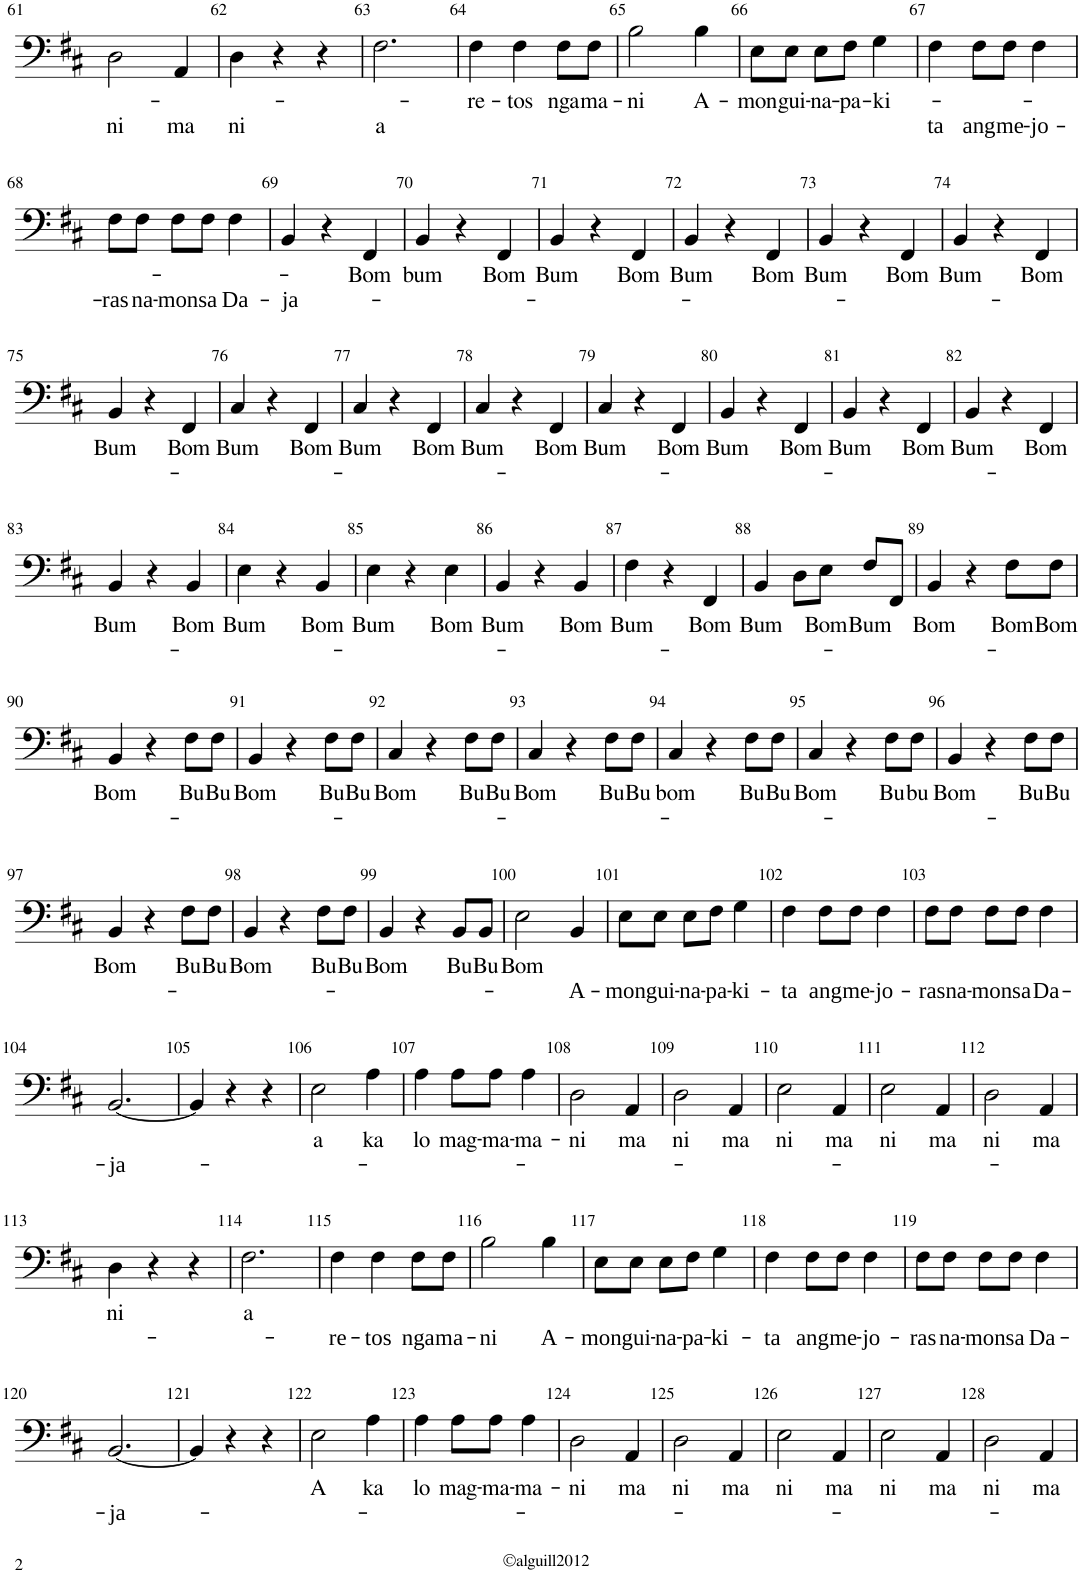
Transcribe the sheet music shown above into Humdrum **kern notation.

**kern	**text	**text
*part1	*part1	*part1
*staff1	*staff1	*staff1
*I"Basse	*	*
*I'B	*	*
!!LO:PB:g=z
*clefF4	*	*
*k[f#c#]	*	*
*b:	*	*
*M3/4	*	*
=61	=61	=61
!	!	!LO:LY:b
2D\	.	ni
!	!	!LO:LY:b
4AA/	.	ma
=62	=62	=62
!	!	!LO:LY:b
4D\	.	ni
4r	.	.
4r	.	.
=63	=63	=63
!	!	!LO:LY:b
2.F#\	.	a
=64	=64	=64
!	!LO:LY:b	!
4F#\	-re-	.
!	!LO:LY:b	!
4F#\	-tos	.
!	!LO:LY:b	!
8F#\L	nga	.
!	!LO:LY:b	!
8F#\J	ma-	.
=65	=65	=65
!	!LO:LY:b	!
2B\	-ni	.
!	!LO:LY:b	!
4B\	A-	.
=66	=66	=66
!	!LO:LY:b	!
8E\L	-mon	.
!	!LO:LY:b	!
8E\J	gui-	.
!	!LO:LY:b	!
8E\L	-na-	.
!	!LO:LY:b	!
8F#\J	-pa-	.
!	!LO:LY:b	!
4G\	-ki-	.
=67	=67	=67
!	!	!LO:LY:b
4F#\	.	-ta
!	!	!LO:LY:b
8F#\L	.	ang
!	!	!LO:LY:b
8F#\J	.	me-
!	!	!LO:LY:b
4F#\	.	-jo-
!!LO:LB:g=z
=68	=68	=68
!	!	!LO:LY:b
8F#\L	.	-ras
!	!	!LO:LY:b
8F#\J	.	na-
!	!	!LO:LY:b
8F#\L	.	-mon
!	!	!LO:LY:b
8F#\J	.	sa
!	!	!LO:LY:b
4F#\	.	Da-
=69	=69	=69
!	!	!LO:LY:b
4BB/	.	-ja-
4r	.	.
!	!LO:LY:b	!
4FF#/	Bom	.
=70	=70	=70
!	!LO:LY:b	!
4BB/	bum	.
4r	.	.
!	!LO:LY:b	!
4FF#/	Bom	.
=71	=71	=71
!	!LO:LY:b	!
4BB/	Bum	.
4r	.	.
!	!LO:LY:b	!
4FF#/	Bom	.
=72	=72	=72
!	!LO:LY:b	!
4BB/	Bum	.
4r	.	.
!	!LO:LY:b	!
4FF#/	Bom	.
=73	=73	=73
!	!LO:LY:b	!
4BB/	Bum	.
4r	.	.
!	!LO:LY:b	!
4FF#/	Bom	.
=74	=74	=74
!	!LO:LY:b	!
4BB/	Bum	.
4r	.	.
!	!LO:LY:b	!
4FF#/	Bom	.
!!LO:LB:g=z
=75	=75	=75
!	!LO:LY:b	!
4BB/	Bum	.
4r	.	.
!	!LO:LY:b	!
4FF#/	Bom	.
=76	=76	=76
!	!LO:LY:b	!
4C#/	Bum	.
4r	.	.
!	!LO:LY:b	!
4FF#/	Bom	.
=77	=77	=77
!	!LO:LY:b	!
4C#/	Bum	.
4r	.	.
!	!LO:LY:b	!
4FF#/	Bom	.
=78	=78	=78
!	!LO:LY:b	!
4C#/	Bum	.
4r	.	.
!	!LO:LY:b	!
4FF#/	Bom	.
=79	=79	=79
!	!LO:LY:b	!
4C#/	Bum	.
4r	.	.
!	!LO:LY:b	!
4FF#/	Bom	.
=80	=80	=80
!	!LO:LY:b	!
4BB/	Bum	.
4r	.	.
!	!LO:LY:b	!
4FF#/	Bom	.
=81	=81	=81
!	!LO:LY:b	!
4BB/	Bum	.
4r	.	.
!	!LO:LY:b	!
4FF#/	Bom	.
=82	=82	=82
!	!LO:LY:b	!
4BB/	Bum	.
4r	.	.
!	!LO:LY:b	!
4FF#/	Bom	.
!!LO:LB:g=z
=83	=83	=83
!	!LO:LY:b	!
4BB/	Bum	.
4r	.	.
!	!LO:LY:b	!
4BB/	Bom	.
=84	=84	=84
!	!LO:LY:b	!
4E\	Bum	.
4r	.	.
!	!LO:LY:b	!
4BB/	Bom	.
=85	=85	=85
!	!LO:LY:b	!
4E\	Bum	.
4r	.	.
!	!LO:LY:b	!
4E\	Bom	.
=86	=86	=86
!	!LO:LY:b	!
4BB/	Bum	.
4r	.	.
!	!LO:LY:b	!
4BB/	Bom	.
=87	=87	=87
!	!LO:LY:b	!
4F#\	Bum	.
4r	.	.
!	!LO:LY:b	!
4FF#/	Bom	.
=88	=88	=88
!	!LO:LY:b	!
4BB/	Bum	.
8D\L	.	.
!	!LO:LY:b	!
8E\J	Bom	.
!	!LO:LY:b	!
8F#/L	Bum	.
8FF#/J	.	.
=89	=89	=89
!	!LO:LY:b	!
4BB/	Bom	.
4r	.	.
!	!LO:LY:b	!
8F#\L	Bom	.
!	!LO:LY:b	!
8F#\J	Bom	.
!!LO:LB:g=z
=90	=90	=90
!	!LO:LY:b	!
4BB/	Bom	.
4r	.	.
!	!LO:LY:b	!
8F#\L	Bu	.
!	!LO:LY:b	!
8F#\J	Bu	.
=91	=91	=91
!	!LO:LY:b	!
4BB/	Bom	.
4r	.	.
!	!LO:LY:b	!
8F#\L	Bu	.
!	!LO:LY:b	!
8F#\J	Bu	.
=92	=92	=92
!	!LO:LY:b	!
4C#/	Bom	.
4r	.	.
!	!LO:LY:b	!
8F#\L	Bu	.
!	!LO:LY:b	!
8F#\J	Bu	.
=93	=93	=93
!	!LO:LY:b	!
4C#/	Bom	.
4r	.	.
!	!LO:LY:b	!
8F#\L	Bu	.
!	!LO:LY:b	!
8F#\J	Bu	.
=94	=94	=94
!	!LO:LY:b	!
4C#/	bom	.
4r	.	.
!	!LO:LY:b	!
8F#\L	Bu	.
!	!LO:LY:b	!
8F#\J	Bu	.
=95	=95	=95
!	!LO:LY:b	!
4C#/	Bom	.
4r	.	.
!	!LO:LY:b	!
8F#\L	Bu	.
!	!LO:LY:b	!
8F#\J	bu	.
=96	=96	=96
!	!LO:LY:b	!
4BB/	Bom	.
4r	.	.
!	!LO:LY:b	!
8F#\L	Bu	.
!	!LO:LY:b	!
8F#\J	Bu	.
!!LO:LB:g=z
=97	=97	=97
!	!LO:LY:b	!
4BB/	Bom	.
4r	.	.
!	!LO:LY:b	!
8F#\L	Bu	.
!	!LO:LY:b	!
8F#\J	Bu	.
=98	=98	=98
!	!LO:LY:b	!
4BB/	Bom	.
4r	.	.
!	!LO:LY:b	!
8F#\L	Bu	.
!	!LO:LY:b	!
8F#\J	Bu	.
=99	=99	=99
!	!LO:LY:b	!
4BB/	Bom	.
4r	.	.
!	!LO:LY:b	!
8BB/L	Bu	.
!	!LO:LY:b	!
8BB/J	Bu	.
=100	=100	=100
!	!LO:LY:b	!
2E\	Bom	.
!	!	!LO:LY:b
4BB/	.	-A-
=101	=101	=101
!	!	!LO:LY:b
8E\L	.	-mon
!	!	!LO:LY:b
8E\J	.	gui-
!	!	!LO:LY:b
8E\L	.	-na-
!	!	!LO:LY:b
8F#\J	.	-pa-
!	!	!LO:LY:b
4G\	.	-ki-
=102	=102	=102
!	!	!LO:LY:b
4F#\	.	-ta
!	!	!LO:LY:b
8F#\L	.	ang
!	!	!LO:LY:b
8F#\J	.	me-
!	!	!LO:LY:b
4F#\	.	-jo-
=103	=103	=103
!	!	!LO:LY:b
8F#\L	.	-ras
!	!	!LO:LY:b
8F#\J	.	na-
!	!	!LO:LY:b
8F#\L	.	-mon
!	!	!LO:LY:b
8F#\J	.	sa
!	!	!LO:LY:b
4F#\	.	Da-
!!LO:LB:g=z
=104	=104	=104
!	!	!LO:LY:b
[2.BB/	.	-ja-
=105	=105	=105
4BB/]	.	.
4r	.	.
4r	.	.
=106	=106	=106
!	!LO:LY:b	!
2E\	a	.
!	!LO:LY:b	!
4A\	ka	.
=107	=107	=107
!	!LO:LY:b	!
4A\	lo	.
!	!LO:LY:b	!
8A\L	mag-	.
!	!LO:LY:b	!
8A\J	-ma-	.
!	!LO:LY:b	!
4A\	-ma-	.
=108	=108	=108
!	!LO:LY:b	!
2D\	ni	.
!	!LO:LY:b	!
4AA/	ma	.
=109	=109	=109
!	!LO:LY:b	!
2D\	ni	.
!	!LO:LY:b	!
4AA/	ma	.
=110	=110	=110
!	!LO:LY:b	!
2E\	ni	.
!	!LO:LY:b	!
4AA/	ma	.
=111	=111	=111
!	!LO:LY:b	!
2E\	ni	.
!	!LO:LY:b	!
4AA/	ma	.
=112	=112	=112
!	!LO:LY:b	!
2D\	ni	.
!	!LO:LY:b	!
4AA/	ma	.
!!LO:LB:g=z
=113	=113	=113
!	!LO:LY:b	!
4D\	ni	.
4r	.	.
4r	.	.
=114	=114	=114
!	!LO:LY:b	!
2.F#\	a	.
=115	=115	=115
!	!	!LO:LY:b
4F#\	.	-re-
!	!	!LO:LY:b
4F#\	.	-tos
!	!	!LO:LY:b
8F#\L	.	nga
!	!	!LO:LY:b
8F#\J	.	ma-
=116	=116	=116
!	!	!LO:LY:b
2B\	.	-ni
!	!	!LO:LY:b
4B\	.	A-
=117	=117	=117
!	!	!LO:LY:b
8E\L	.	-mon
!	!	!LO:LY:b
8E\J	.	gui-
!	!	!LO:LY:b
8E\L	.	-na-
!	!	!LO:LY:b
8F#\J	.	-pa-
!	!	!LO:LY:b
4G\	.	-ki-
=118	=118	=118
!	!	!LO:LY:b
4F#\	.	-ta
!	!	!LO:LY:b
8F#\L	.	ang
!	!	!LO:LY:b
8F#\J	.	me-
!	!	!LO:LY:b
4F#\	.	-jo-
=119	=119	=119
!	!	!LO:LY:b
8F#\L	.	-ras
!	!	!LO:LY:b
8F#\J	.	na-
!	!	!LO:LY:b
8F#\L	.	-mon
!	!	!LO:LY:b
8F#\J	.	sa
!	!	!LO:LY:b
4F#\	.	Da-
!!LO:LB:g=z
=120	=120	=120
!	!	!LO:LY:b
[2.BB/	.	-ja-
=121	=121	=121
4BB/]	.	.
4r	.	.
4r	.	.
=122	=122	=122
!	!LO:LY:b	!
2E\	A	.
!	!LO:LY:b	!
4A\	ka	.
=123	=123	=123
!	!LO:LY:b	!
4A\	lo	.
!	!LO:LY:b	!
8A\L	mag-	.
!	!LO:LY:b	!
8A\J	-ma-	.
!	!LO:LY:b	!
4A\	-ma-	.
=124	=124	=124
!	!LO:LY:b	!
2D\	ni	.
!	!LO:LY:b	!
4AA/	ma	.
=125	=125	=125
!	!LO:LY:b	!
2D\	ni	.
!	!LO:LY:b	!
4AA/	ma	.
=126	=126	=126
!	!LO:LY:b	!
2E\	ni	.
!	!LO:LY:b	!
4AA/	ma	.
=127	=127	=127
!	!LO:LY:b	!
2E\	ni	.
!	!LO:LY:b	!
4AA/	ma	.
=128	=128	=128
!	!LO:LY:b	!
2D\	ni	.
!	!LO:LY:b	!
4AA/	ma	.
=	=	=
*-	*-	*-
